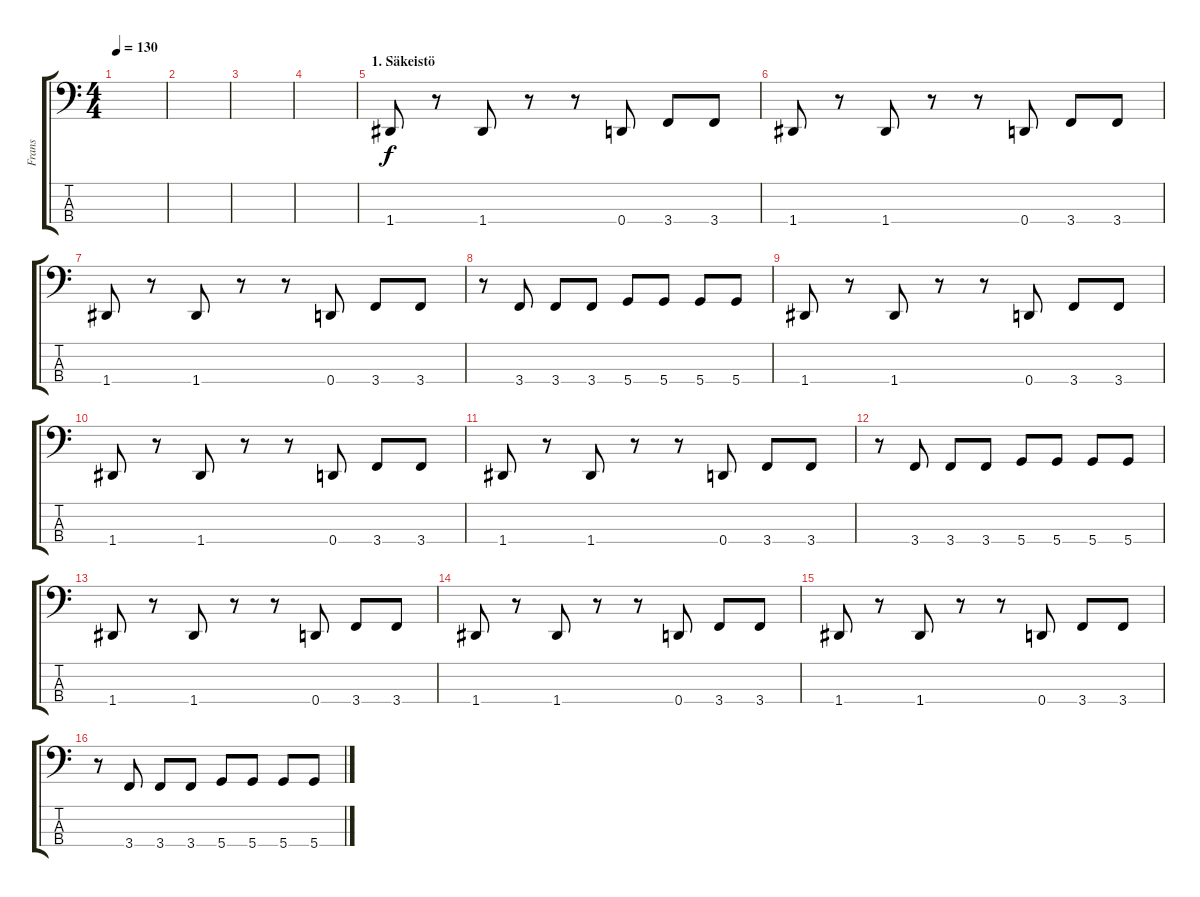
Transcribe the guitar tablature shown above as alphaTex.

\track ("Frans" "Frans") {instrument distortionguitar}
\staff {score tabs}
\tuning (G2 D2 A1 D1) {hide}
\ts (4 4)
\tempo 130
\clef f4
\ks c
|
|
|
|
\section ("" "1. Säkeistö")
1.4.8 r.8 1.4.8 r.8 r.8 0.4.8 3.4.8 3.4.8 |
1.4.8 r.8 1.4.8 r.8 r.8 0.4.8 3.4.8 3.4.8 |
1.4.8 r.8 1.4.8 r.8 r.8 0.4.8 3.4.8 3.4.8 |
r.8 3.4.8 3.4.8 3.4.8 5.4.8 5.4.8 5.4.8 5.4.8 |
1.4.8 r.8 1.4.8 r.8 r.8 0.4.8 3.4.8 3.4.8 |
1.4.8 r.8 1.4.8 r.8 r.8 0.4.8 3.4.8 3.4.8 |
1.4.8 r.8 1.4.8 r.8 r.8 0.4.8 3.4.8 3.4.8 |
r.8 3.4.8 3.4.8 3.4.8 5.4.8 5.4.8 5.4.8 5.4.8 |
1.4.8 r.8 1.4.8 r.8 r.8 0.4.8 3.4.8 3.4.8 |
1.4.8 r.8 1.4.8 r.8 r.8 0.4.8 3.4.8 3.4.8 |
1.4.8 r.8 1.4.8 r.8 r.8 0.4.8 3.4.8 3.4.8 |
r.8 3.4.8 3.4.8 3.4.8 5.4.8 5.4.8 5.4.8 5.4.8
